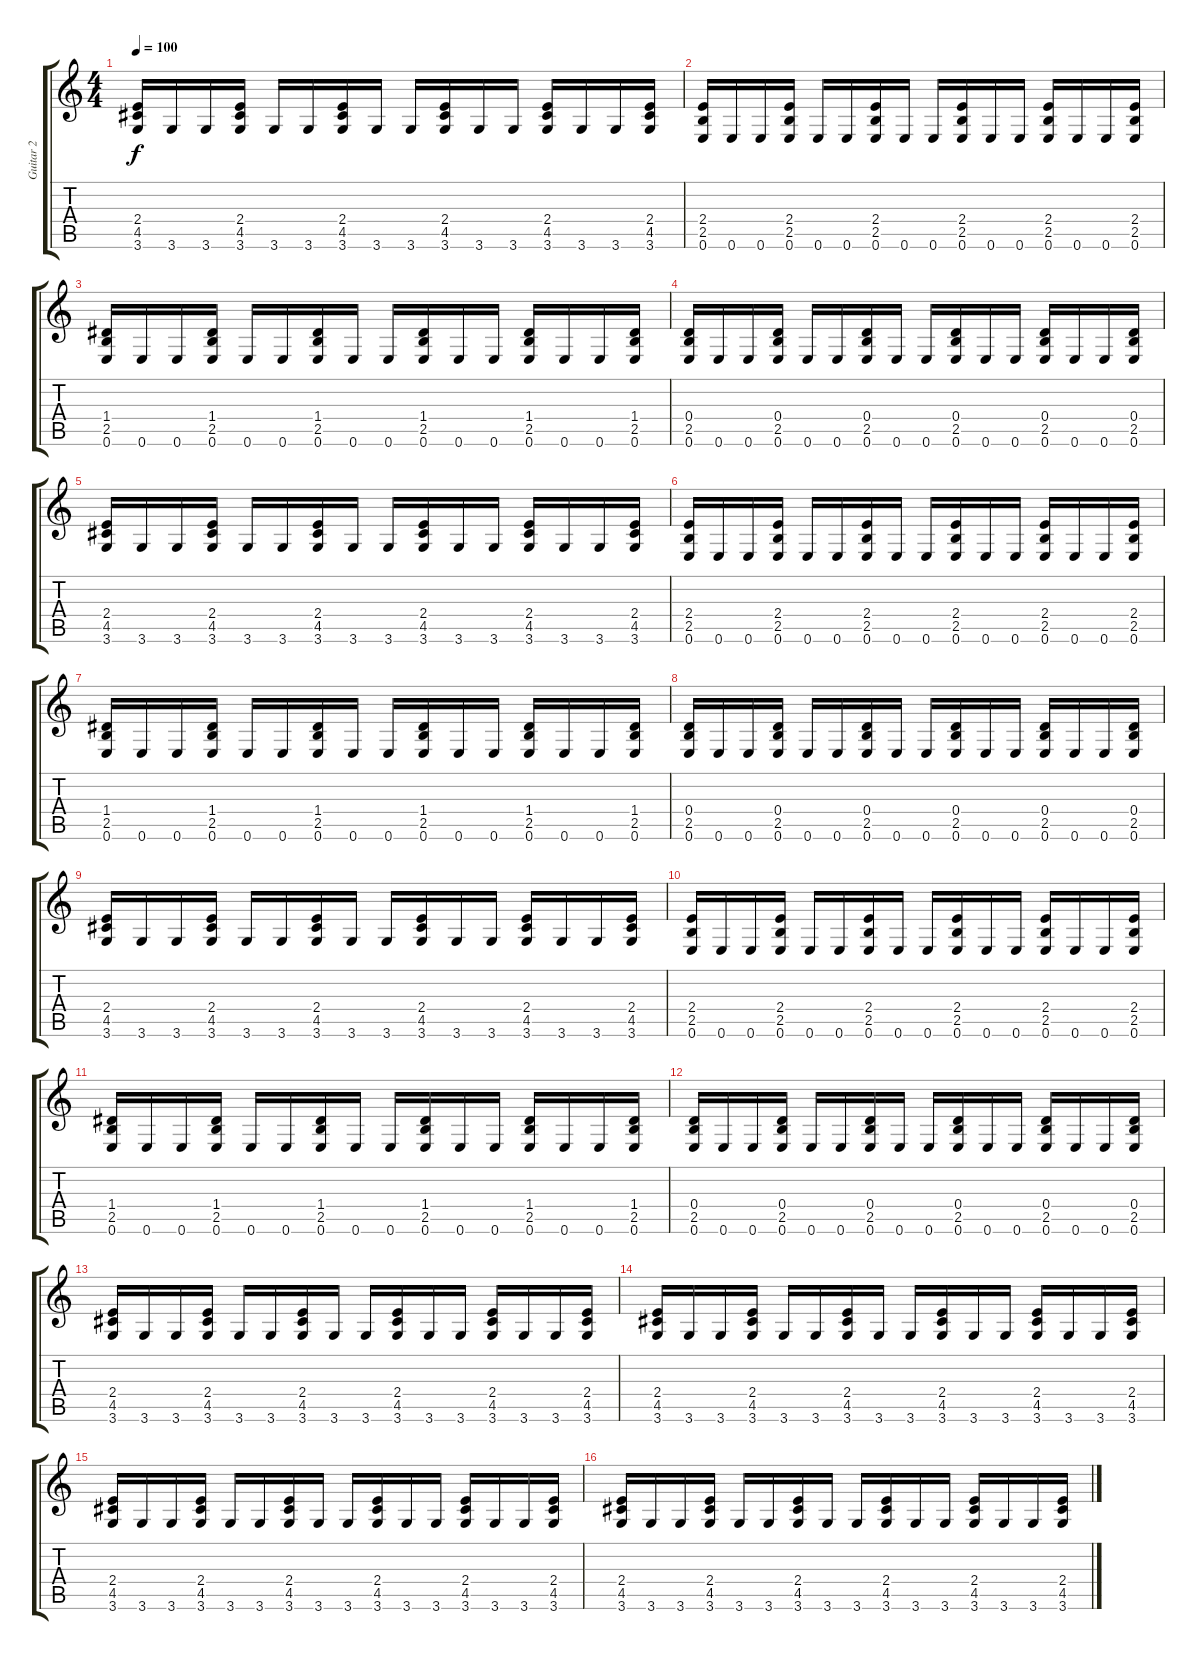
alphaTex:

\track ("Guitar 2" "Guitar 2") {instrument electricguitarmuted}
\staff {score tabs}
\tuning (E4 B3 G3 D3 A2 E2) {hide}
\ts (4 4)
\tempo 100
\clef g2
\ks c
(2.4 4.5 3.6).16{dy f} 3.6.16 3.6.16 (2.4 4.5 3.6).16 3.6.16 3.6.16 (2.4 4.5 3.6).16 3.6.16 3.6.16 (2.4 4.5 3.6).16 3.6.16 3.6.16 (2.4 4.5 3.6).16 3.6.16 3.6.16 (2.4 4.5 3.6).16 |
(2.4 2.5 0.6).16 0.6.16 0.6.16 (2.4 2.5 0.6).16 0.6.16 0.6.16 (2.4 2.5 0.6).16 0.6.16 0.6.16 (2.4 2.5 0.6).16 0.6.16 0.6.16 (2.4 2.5 0.6).16 0.6.16 0.6.16 (2.4 2.5 0.6).16 |
(1.4 2.5 0.6).16 0.6.16 0.6.16 (1.4 2.5 0.6).16 0.6.16 0.6.16 (1.4 2.5 0.6).16 0.6.16 0.6.16 (1.4 2.5 0.6).16 0.6.16 0.6.16 (1.4 2.5 0.6).16 0.6.16 0.6.16 (1.4 2.5 0.6).16 |
(0.4 2.5 0.6).16 0.6.16 0.6.16 (0.4 2.5 0.6).16 0.6.16 0.6.16 (0.4 2.5 0.6).16 0.6.16 0.6.16 (0.4 2.5 0.6).16 0.6.16 0.6.16 (0.4 2.5 0.6).16 0.6.16 0.6.16 (0.4 2.5 0.6).16 |
(2.4 4.5 3.6).16 3.6.16 3.6.16 (2.4 4.5 3.6).16 3.6.16 3.6.16 (2.4 4.5 3.6).16 3.6.16 3.6.16 (2.4 4.5 3.6).16 3.6.16 3.6.16 (2.4 4.5 3.6).16 3.6.16 3.6.16 (2.4 4.5 3.6).16 |
(2.4 2.5 0.6).16 0.6.16 0.6.16 (2.4 2.5 0.6).16 0.6.16 0.6.16 (2.4 2.5 0.6).16 0.6.16 0.6.16 (2.4 2.5 0.6).16 0.6.16 0.6.16 (2.4 2.5 0.6).16 0.6.16 0.6.16 (2.4 2.5 0.6).16 |
(1.4 2.5 0.6).16 0.6.16 0.6.16 (1.4 2.5 0.6).16 0.6.16 0.6.16 (1.4 2.5 0.6).16 0.6.16 0.6.16 (1.4 2.5 0.6).16 0.6.16 0.6.16 (1.4 2.5 0.6).16 0.6.16 0.6.16 (1.4 2.5 0.6).16 |
(0.4 2.5 0.6).16 0.6.16 0.6.16 (0.4 2.5 0.6).16 0.6.16 0.6.16 (0.4 2.5 0.6).16 0.6.16 0.6.16 (0.4 2.5 0.6).16 0.6.16 0.6.16 (0.4 2.5 0.6).16 0.6.16 0.6.16 (0.4 2.5 0.6).16 |
(2.4 4.5 3.6).16 3.6.16 3.6.16 (2.4 4.5 3.6).16 3.6.16 3.6.16 (2.4 4.5 3.6).16 3.6.16 3.6.16 (2.4 4.5 3.6).16 3.6.16 3.6.16 (2.4 4.5 3.6).16 3.6.16 3.6.16 (2.4 4.5 3.6).16 |
(2.4 2.5 0.6).16 0.6.16 0.6.16 (2.4 2.5 0.6).16 0.6.16 0.6.16 (2.4 2.5 0.6).16 0.6.16 0.6.16 (2.4 2.5 0.6).16 0.6.16 0.6.16 (2.4 2.5 0.6).16 0.6.16 0.6.16 (2.4 2.5 0.6).16 |
(1.4 2.5 0.6).16 0.6.16 0.6.16 (1.4 2.5 0.6).16 0.6.16 0.6.16 (1.4 2.5 0.6).16 0.6.16 0.6.16 (1.4 2.5 0.6).16 0.6.16 0.6.16 (1.4 2.5 0.6).16 0.6.16 0.6.16 (1.4 2.5 0.6).16 |
(0.4 2.5 0.6).16 0.6.16 0.6.16 (0.4 2.5 0.6).16 0.6.16 0.6.16 (0.4 2.5 0.6).16 0.6.16 0.6.16 (0.4 2.5 0.6).16 0.6.16 0.6.16 (0.4 2.5 0.6).16 0.6.16 0.6.16 (0.4 2.5 0.6).16 |
(2.4 4.5 3.6).16 3.6.16 3.6.16 (2.4 4.5 3.6).16 3.6.16 3.6.16 (2.4 4.5 3.6).16 3.6.16 3.6.16 (2.4 4.5 3.6).16 3.6.16 3.6.16 (2.4 4.5 3.6).16 3.6.16 3.6.16 (2.4 4.5 3.6).16 |
(2.4 4.5 3.6).16 3.6.16 3.6.16 (2.4 4.5 3.6).16 3.6.16 3.6.16 (2.4 4.5 3.6).16 3.6.16 3.6.16 (2.4 4.5 3.6).16 3.6.16 3.6.16 (2.4 4.5 3.6).16 3.6.16 3.6.16 (2.4 4.5 3.6).16 |
(2.4 4.5 3.6).16 3.6.16 3.6.16 (2.4 4.5 3.6).16 3.6.16 3.6.16 (2.4 4.5 3.6).16 3.6.16 3.6.16 (2.4 4.5 3.6).16 3.6.16 3.6.16 (2.4 4.5 3.6).16 3.6.16 3.6.16 (2.4 4.5 3.6).16 |
(2.4 4.5 3.6).16 3.6.16 3.6.16 (2.4 4.5 3.6).16 3.6.16 3.6.16 (2.4 4.5 3.6).16 3.6.16 3.6.16 (2.4 4.5 3.6).16 3.6.16 3.6.16 (2.4 4.5 3.6).16 3.6.16 3.6.16 (2.4 4.5 3.6).16
